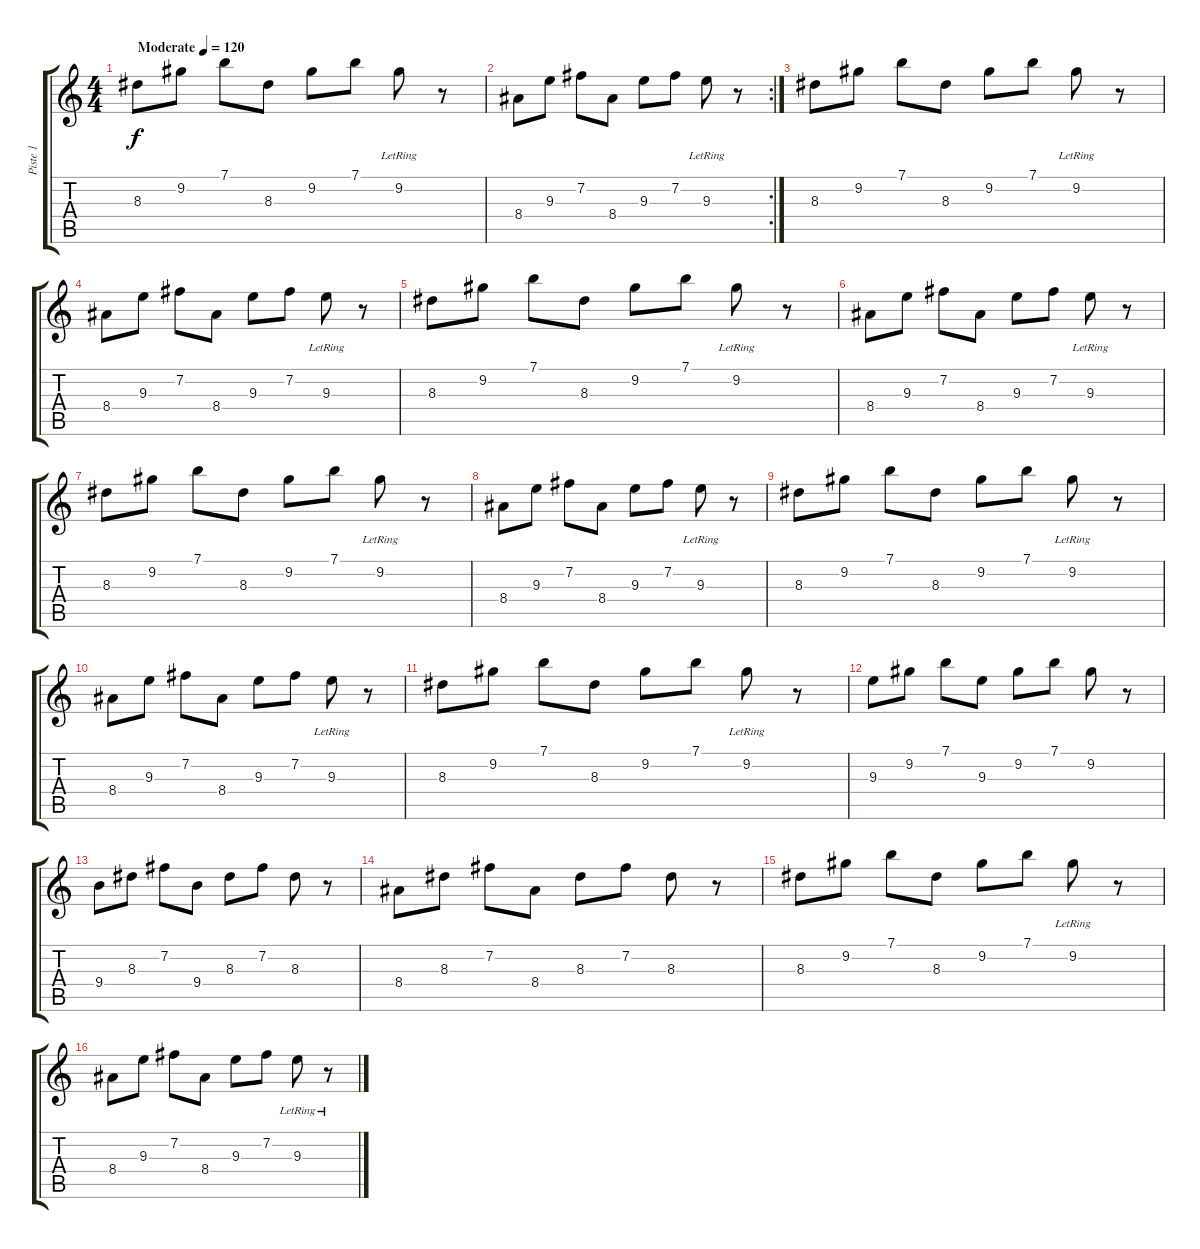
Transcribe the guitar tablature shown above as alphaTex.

\track ("Piste 1" "Piste 1") {instrument electricguitarjazz}
\staff {score tabs}
\tuning (E4 B3 G3 D3 A2 E2) {hide}
\ts (4 4)
\tempo (120 "Moderate")
\clef g2
\ks c
8.3.8{dy f instrument electricguitarjazz} 9.2.8 7.1.8 8.3.8 9.2.8 7.1.8 9.2{lr}.8 r.8 |
\rc 2
8.4.8 9.3.8 7.2.8 8.4.8 9.3.8 7.2.8 9.3{lr}.8 r.8 |
8.3.8 9.2.8 7.1.8 8.3.8 9.2.8 7.1.8 9.2{lr}.8 r.8 |
8.4.8 9.3.8 7.2.8 8.4.8 9.3.8 7.2.8 9.3{lr}.8 r.8 |
8.3.8 9.2.8 7.1.8 8.3.8 9.2.8 7.1.8 9.2{lr}.8 r.8 |
8.4.8 9.3.8 7.2.8 8.4.8 9.3.8 7.2.8 9.3{lr}.8 r.8 |
8.3.8 9.2.8 7.1.8 8.3.8 9.2.8 7.1.8 9.2{lr}.8 r.8 |
8.4.8 9.3.8 7.2.8 8.4.8 9.3.8 7.2.8 9.3{lr}.8 r.8 |
8.3.8 9.2.8 7.1.8 8.3.8 9.2.8 7.1.8 9.2{lr}.8 r.8 |
8.4.8 9.3.8 7.2.8 8.4.8 9.3.8 7.2.8 9.3{lr}.8 r.8 |
8.3.8 9.2.8 7.1.8 8.3.8 9.2.8 7.1.8 9.2{lr}.8 r.8 |
9.3.8 9.2.8 7.1.8 9.3.8 9.2.8 7.1.8 9.2.8 r.8 |
9.4.8 8.3.8 7.2.8 9.4.8 8.3.8 7.2.8 8.3.8 r.8 |
8.4.8 8.3.8 7.2.8 8.4.8 8.3.8 7.2.8 8.3.8 r.8 |
8.3.8 9.2.8 7.1.8 8.3.8 9.2.8 7.1.8 9.2{lr}.8 r.8 |
8.4.8 9.3.8 7.2.8 8.4.8 9.3.8 7.2.8 9.3{lr}.8 r.8
